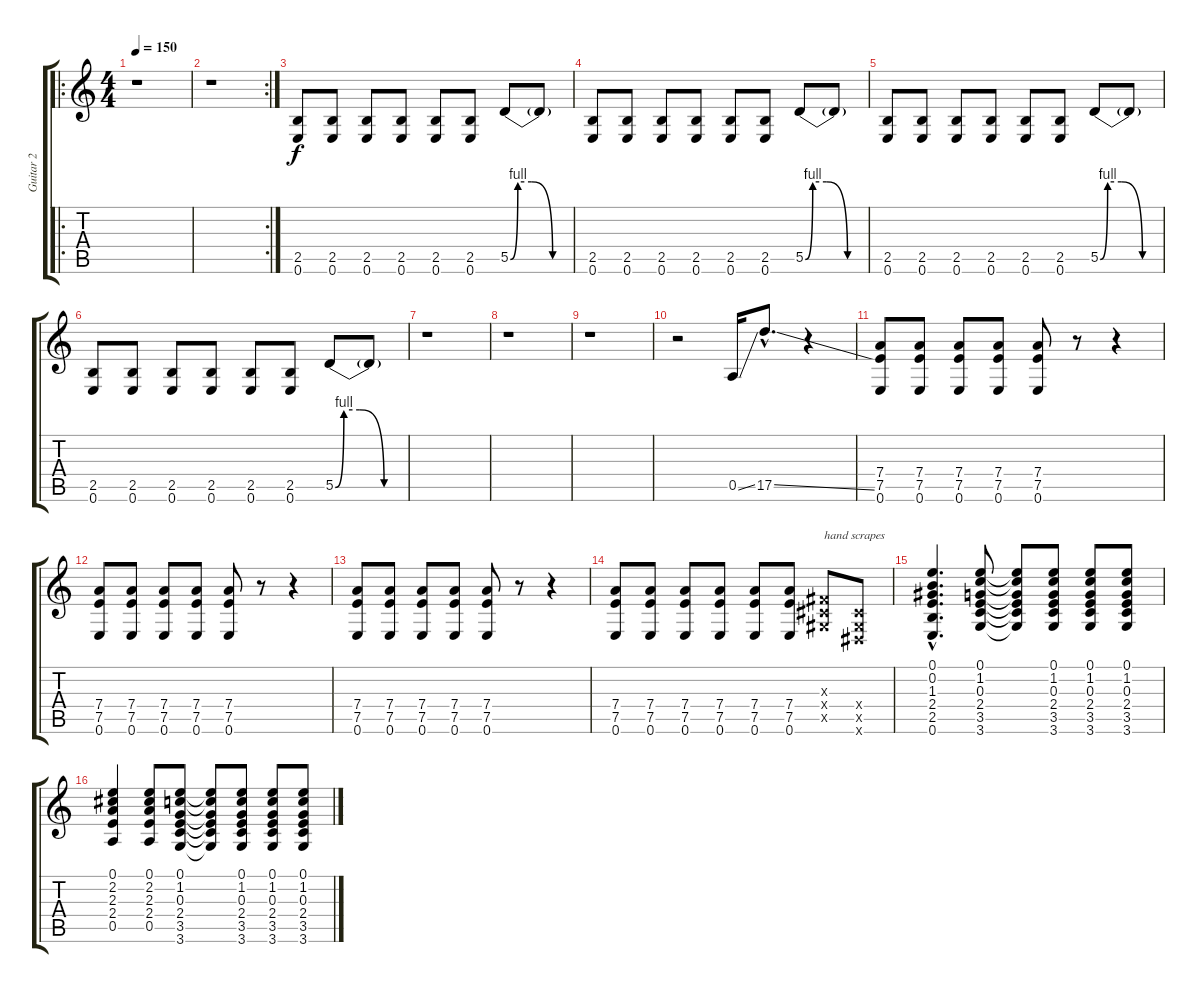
\track ("Guitar 2" "Guitar 2") {instrument overdrivenguitar}
\staff {score tabs}
\tuning (E4 B3 G3 D3 A2 E2) {hide}
\ro
\ts (4 4)
\tempo 150
\clef g2
\ks c
r.1{dy f instrument overdrivenguitar} |
\rc 2
r.1 |
(2.5 0.6).8 (2.5 0.6).8 (2.5 0.6).8 (2.5 0.6).8 (2.5 0.6).8 (2.5 0.6).8 5.5{be (custom 0 0 7 4 20 4 40 0 60 0)}.8 5.5{t}.8 |
(2.5 0.6).8 (2.5 0.6).8 (2.5 0.6).8 (2.5 0.6).8 (2.5 0.6).8 (2.5 0.6).8 5.5{be (custom 0 0 7 4 20 4 40 0 60 0)}.8 5.5{t}.8 |
(2.5 0.6).8 (2.5 0.6).8 (2.5 0.6).8 (2.5 0.6).8 (2.5 0.6).8 (2.5 0.6).8 5.5{be (custom 0 0 7 4 20 4 40 0 60 0)}.8 5.5{t}.8 |
(2.5 0.6).8 (2.5 0.6).8 (2.5 0.6).8 (2.5 0.6).8 (2.5 0.6).8 (2.5 0.6).8 5.5{be (custom 0 0 7 4 20 4 40 0 60 0)}.8 5.5{t}.8 |
r.1 |
r.1 |
r.1 |
r.2 0.5{ss}.16 17.5{ss hac}.8{d} r.4 |
(7.4 7.5 0.6).8 (7.4 7.5 0.6).8 (7.4 7.5 0.6).8 (7.4 7.5 0.6).8 (7.4 7.5 0.6).8 r.8 r.4 |
(7.4 7.5 0.6).8 (7.4 7.5 0.6).8 (7.4 7.5 0.6).8 (7.4 7.5 0.6).8 (7.4 7.5 0.6).8 r.8 r.4 |
(7.4 7.5 0.6).8 (7.4 7.5 0.6).8 (7.4 7.5 0.6).8 (7.4 7.5 0.6).8 (7.4 7.5 0.6).8 r.8 r.4 |
(7.4 7.5 0.6).8 (7.4 7.5 0.6).8 (7.4 7.5 0.6).8 (7.4 7.5 0.6).8 (7.4 7.5 0.6).8 (7.4 7.5 0.6).8 (-1.3{x} -1.4{x} -1.5{x}).8{txt "hand scrapes"} (-1.4{x} -1.5{x} -1.6{x}).8 |
(0.1{hac} 0.2{hac} 1.3{hac} 2.4{hac} 2.5{hac} 0.6{hac}).4{d} (0.1 1.2 0.3 2.4 3.5 3.6).8 (0.1{t} 1.2{t} 0.3{t} 2.4{t} 3.5{t} 3.6{t}).8 (0.1 1.2 0.3 2.4 3.5 3.6).8 (0.1 1.2 0.3 2.4 3.5 3.6).8 (0.1 1.2 0.3 2.4 3.5 3.6).8 |
(0.1 2.2 2.3 2.4 0.5).4 (0.1 2.2 2.3 2.4 0.5).8 (0.1 1.2 0.3 2.4 3.5 3.6).8 (0.1{t} 1.2{t} 0.3{t} 2.4{t} 3.5{t} 3.6{t}).8 (0.1 1.2 0.3 2.4 3.5 3.6).8 (0.1 1.2 0.3 2.4 3.5 3.6).8 (0.1 1.2 0.3 2.4 3.5 3.6).8
